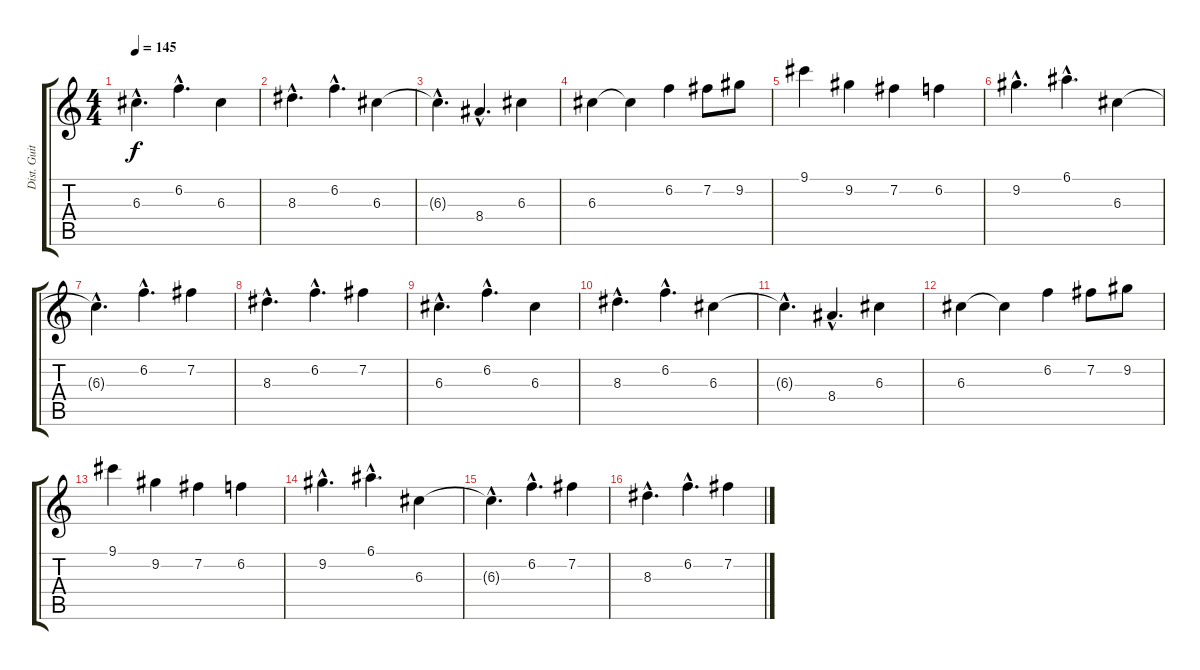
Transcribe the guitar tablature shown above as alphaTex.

\track ("Dist. Guitar 1" "Dist. Guit") {instrument distortionguitar}
\staff {score tabs}
\tuning (E4 B3 G3 D3 A2 E2) {hide}
\ts (4 4)
\tempo 145
\clef g2
\ks c
6.3{hac}.4{d dy f} 6.2{hac}.4{d} 6.3.4 |
8.3{hac}.4{d} 6.2{hac}.4{d} 6.3.4 |
6.3{hac t}.4{d} 8.4{hac}.4{d} 6.3.4 |
6.3.4 6.3{t}.4 6.2.4 7.2.8 9.2.8 |
9.1.4 9.2.4 7.2.4 6.2.4 |
9.2{hac}.4{d} 6.1{hac}.4{d} 6.3.4 |
6.3{hac t}.4{d} 6.2{hac}.4{d} 7.2.4 |
8.3{hac}.4{d} 6.2{hac}.4{d} 7.2.4 |
6.3{hac}.4{d} 6.2{hac}.4{d} 6.3.4 |
8.3{hac}.4{d} 6.2{hac}.4{d} 6.3.4 |
6.3{hac t}.4{d} 8.4{hac}.4{d} 6.3.4 |
6.3.4 6.3{t}.4 6.2.4 7.2.8 9.2.8 |
9.1.4 9.2.4 7.2.4 6.2.4 |
9.2{hac}.4{d} 6.1{hac}.4{d} 6.3.4 |
6.3{hac t}.4{d} 6.2{hac}.4{d} 7.2.4 |
8.3{hac}.4{d} 6.2{hac}.4{d} 7.2.4
